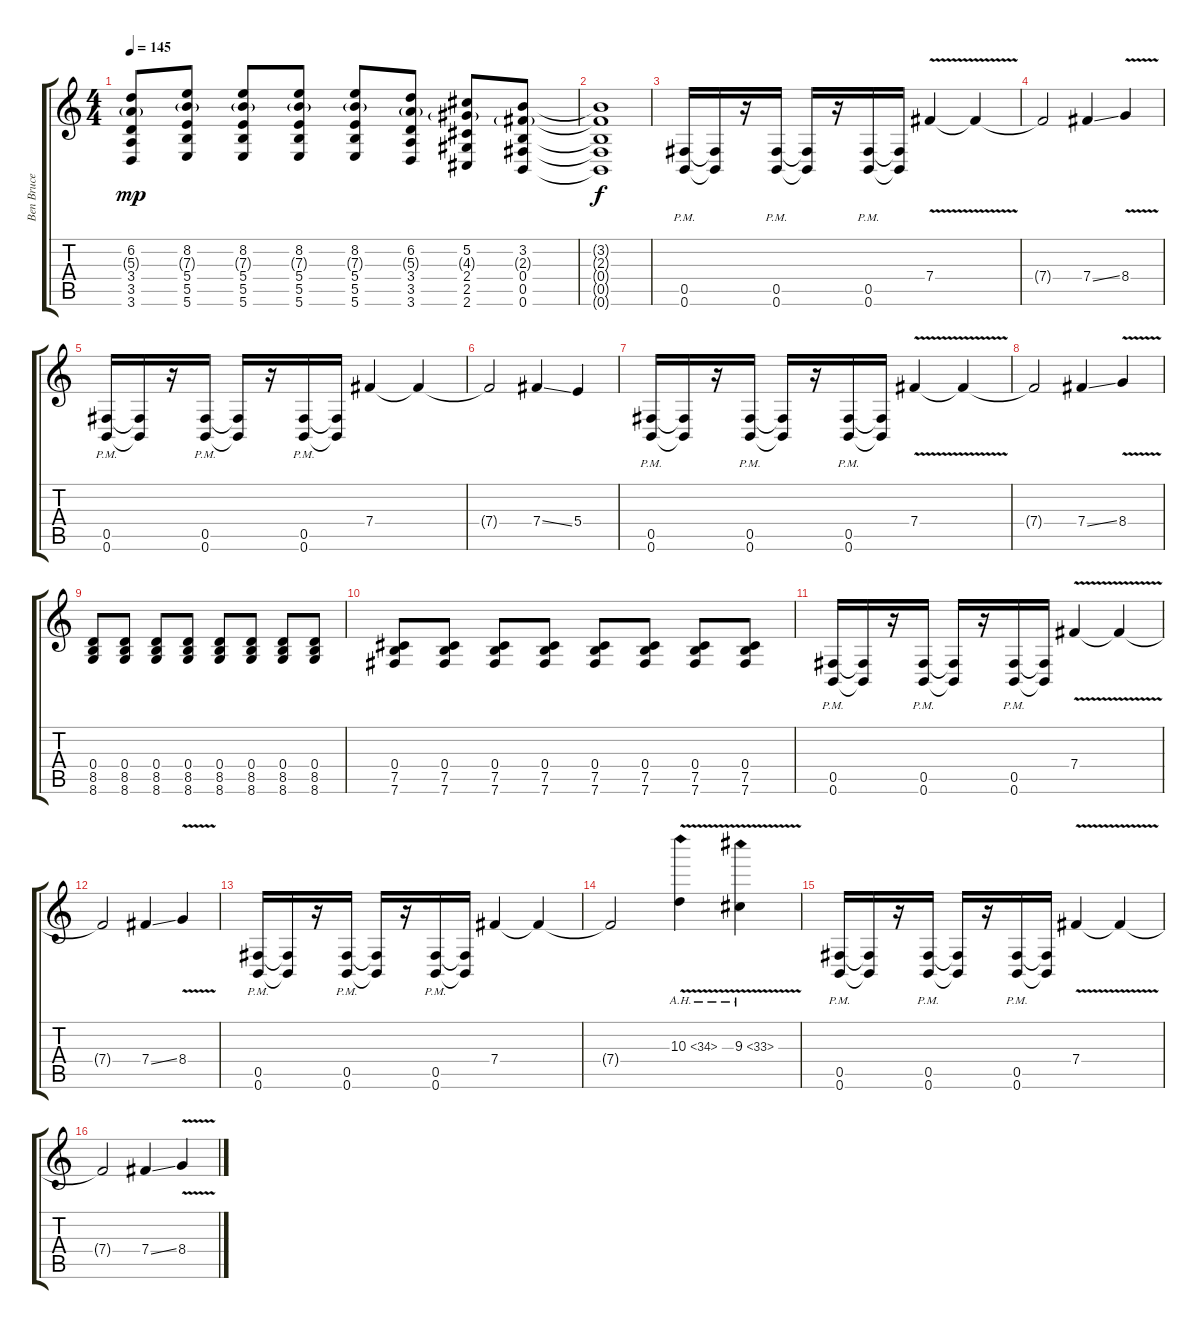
\track ("Ben Bruce" "Ben Bruce") {instrument distortionguitar}
\staff {score tabs}
\tuning (Db4 Ab3 E3 B2 Gb2 B1) {hide}
\ts (4 4)
\tempo 145
\clef g2
\ks c
(6.2 5.3{g} 3.4 3.5 3.6).8{dy mp} (8.2 7.3{g} 5.4 5.5 5.6).8 (8.2 7.3{g} 5.4 5.5 5.6).8 (8.2 7.3{g} 5.4 5.5 5.6).8 (8.2 7.3{g} 5.4 5.5 5.6).8 (6.2 5.3{g} 3.4 3.5 3.6).8 (5.2 4.3{g} 2.4 2.5 2.6).8 (3.2 2.3{g} 0.4 0.5 0.6).8 |
(3.2{t} 2.3{t} 0.4{t} 0.5{t} 0.6{t}).1{dy f} |
(0.5{pm} 0.6{pm}).16 (0.5{t} 0.6{t}).16 r.16 (0.5{pm} 0.6{pm}).16 (0.5{t} 0.6{t}).16 r.16 (0.5{pm} 0.6{pm}).16 (0.5{t} 0.6{t}).16 7.4{v}.4 7.4{t}.4 |
7.4{t}.2 7.4{ss}.4 8.4{v}.4 |
(0.5{pm} 0.6{pm}).16 (0.5{t} 0.6{t}).16 r.16 (0.5{pm} 0.6{pm}).16 (0.5{t} 0.6{t}).16 r.16 (0.5{pm} 0.6{pm}).16 (0.5{t} 0.6{t}).16 7.4.4 7.4{t}.4 |
7.4{t}.2 7.4{ss}.4 5.4.4 |
(0.5{pm} 0.6{pm}).16 (0.5{t} 0.6{t}).16 r.16 (0.5{pm} 0.6{pm}).16 (0.5{t} 0.6{t}).16 r.16 (0.5{pm} 0.6{pm}).16 (0.5{t} 0.6{t}).16 7.4{v}.4 7.4{t}.4 |
7.4{t}.2 7.4{ss}.4 8.4{v}.4 |
(0.4 8.5 8.6).8 (0.4 8.5 8.6).8 (0.4 8.5 8.6).8 (0.4 8.5 8.6).8 (0.4 8.5 8.6).8 (0.4 8.5 8.6).8 (0.4 8.5 8.6).8 (0.4 8.5 8.6).8 |
(0.4 7.5 7.6).8 (0.4 7.5 7.6).8 (0.4 7.5 7.6).8 (0.4 7.5 7.6).8 (0.4 7.5 7.6).8 (0.4 7.5 7.6).8 (0.4 7.5 7.6).8 (0.4 7.5 7.6).8 |
(0.5{pm} 0.6{pm}).16 (0.5{t} 0.6{t}).16 r.16 (0.5{pm} 0.6{pm}).16 (0.5{t} 0.6{t}).16 r.16 (0.5{pm} 0.6{pm}).16 (0.5{t} 0.6{t}).16 7.4{v}.4 7.4{t}.4 |
7.4{t}.2 7.4{ss}.4 8.4{v}.4 |
(0.5{pm} 0.6{pm}).16 (0.5{t} 0.6{t}).16 r.16 (0.5{pm} 0.6{pm}).16 (0.5{t} 0.6{t}).16 r.16 (0.5{pm} 0.6{pm}).16 (0.5{t} 0.6{t}).16 7.4.4 7.4{t}.4 |
7.4{t}.2 10.3{ah 24 v}.4 9.3{ah 24 v}.4 |
(0.5{pm} 0.6{pm}).16 (0.5{t} 0.6{t}).16 r.16 (0.5{pm} 0.6{pm}).16 (0.5{t} 0.6{t}).16 r.16 (0.5{pm} 0.6{pm}).16 (0.5{t} 0.6{t}).16 7.4{v}.4 7.4{t}.4 |
7.4{t}.2 7.4{ss}.4 8.4{v}.4
